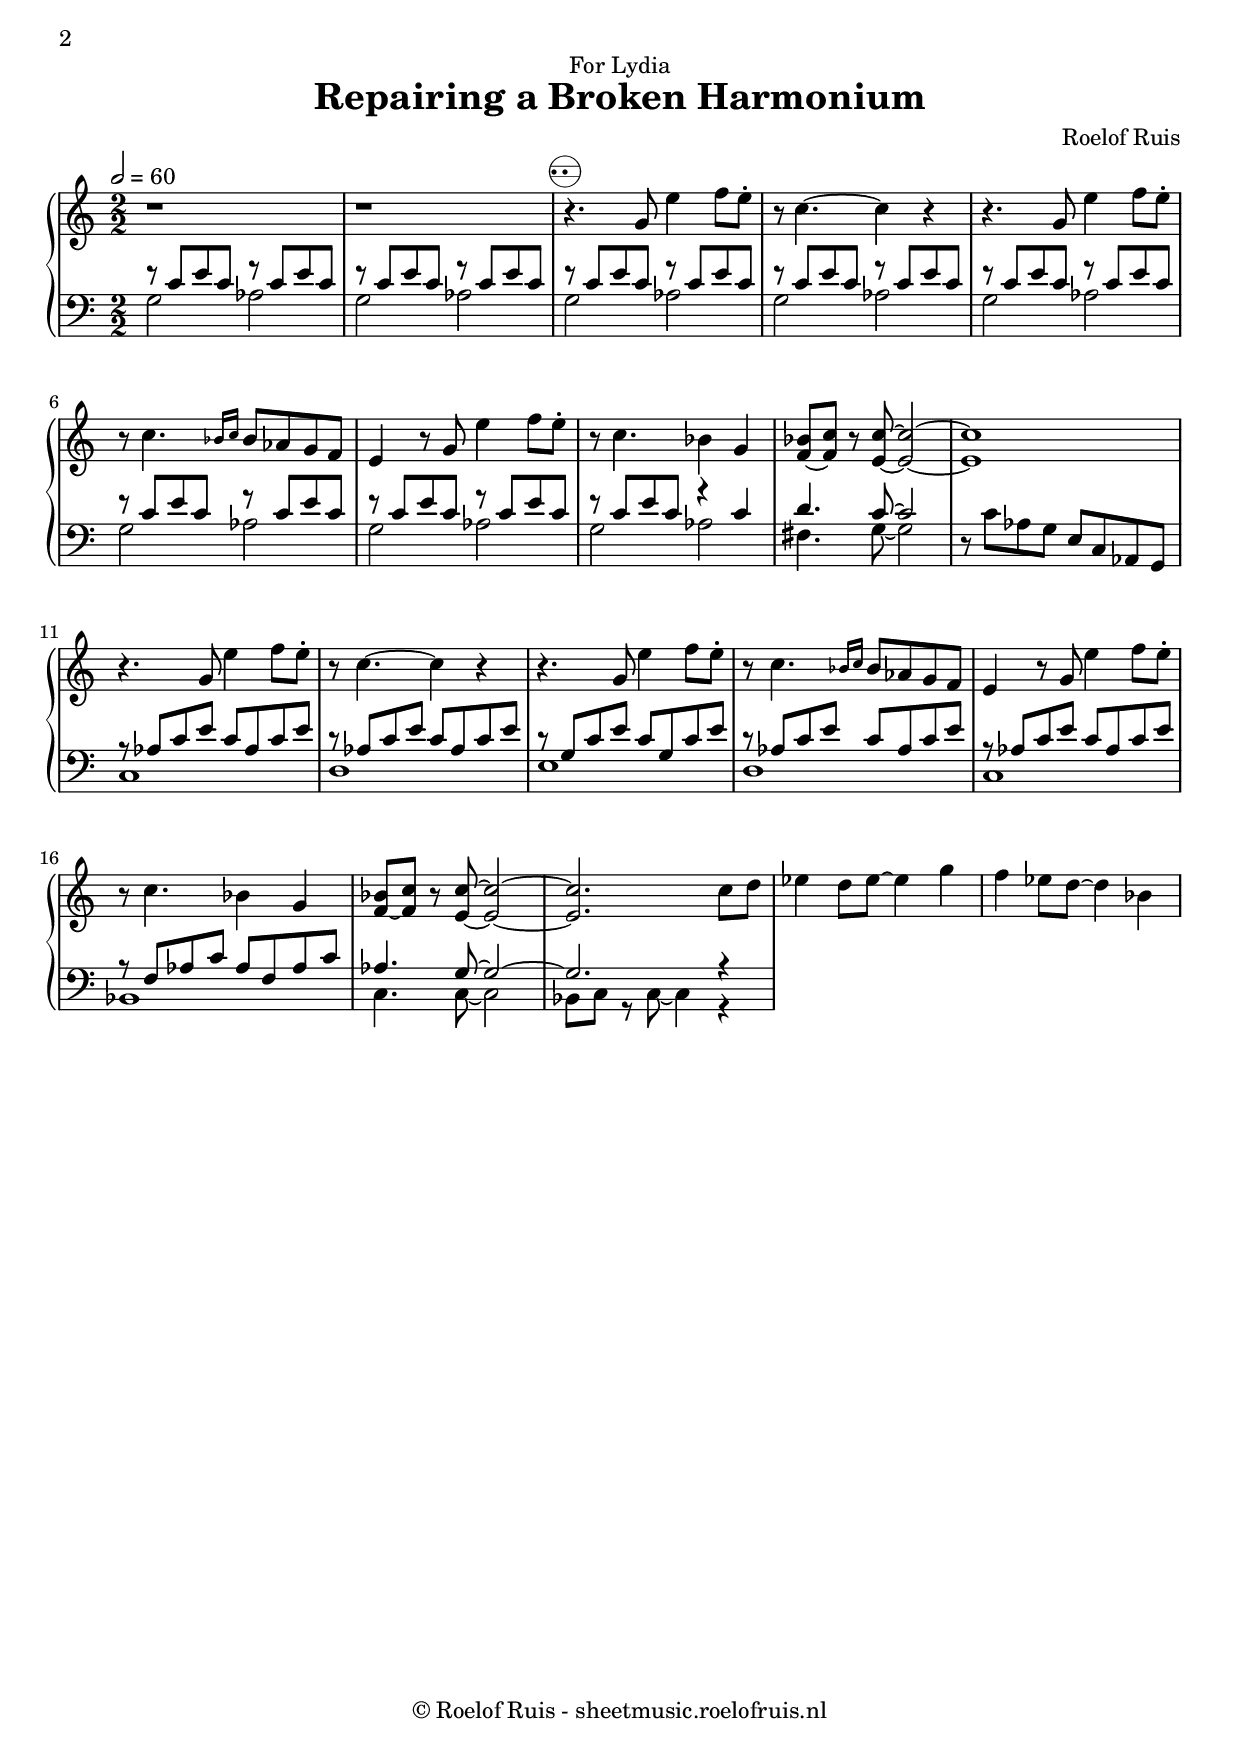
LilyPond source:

\version "2.20.0"

\version "2.20.0"

% ---- Bellows ----
out = ^\markup { \musicglyph #"accordion.pull" }
in = ^\markup { \musicglyph #"accordion.push" }

outsub = _\markup { \musicglyph #"accordion.pull" }
insub = _\markup { \musicglyph #"accordion.push" }

% ---- Basses ----
mj = ^\markup { \bold \magnify #0.8 { \roman M } }
mn = ^\markup { \bold \magnify #0.8 { \roman m } }
spt = ^\markup { \bold \magnify #0.8 { \roman 7 } }
vsp = ^\markup { \bold \magnify #0.8 { \roman v7 } }

bbass = _\markup {\box {\bold{BB}}}
sbass = _\markup {\box {\bold{SB}}}

% ---- Registers ----

eightva = \markup {\italic \translate #'(1.8 . 0) \raise #2 \magnify #0.8 {"8va"}}
loco    = \markup {\italic \translate #'(1.8 . 0) \raise #2 \magnify #0.8 {"loco"}}

dot = \markup {
  \musicglyph #"accordion.dot"
}

freebass = \markup {
  \musicglyph #"accordion.freebass"
}

discant = \markup {
  \musicglyph #"accordion.discant"
}

fbregz = ^\markup {
  \whiteout
  \combine
  \freebass
  \raise #0.5 \dot
}

fbrega = ^\markup {
  \whiteout
  \combine
  \freebass
  \raise #1.5 \dot
}

regz = ^\markup {
  \whiteout
  \combine
  \discant
  \raise #0.5 \dot
}

regez = ^\markup {
  \whiteout
  \combine
  \discant
    \combine
    \raise #0.5 \dot
    \eightva
}

rega = ^\markup {
  \whiteout
  \combine
  \discant
  \raise #1.5 \dot
}

regac = ^\markup {
  \whiteout
  \combine
  \discant
  \translate #'(-1 . 0) \raise #1.5 \dot
}

regzdba = ^\markup {
  \whiteout
  \combine
  \discant
  \combine
    \raise #0.5 \dot
    \combine
      \raise #1.5 \dot
      \translate #'(-1 . 0) \raise #1.5 \dot
}

regdbav = ^\markup {
  \whiteout
  \combine
  \discant
  \combine
    \raise #2.5 \dot
    \combine
      \raise #1.5 \dot
      \translate #'(-1 . 0) \raise #1.5 \dot
}

regav = ^\markup {
  \whiteout
  \combine
  \discant
  \combine
    \raise #2.5 \dot
    \raise #1.5 \dot
}

regdbaz = ^\markup {
  \whiteout
  \combine
  \discant
  \combine
    \raise #0.5 \dot
    \combine
      \raise #1.5 \dot
      \translate #'(-1 . 0) \raise #1.5 \dot
}

regdba = ^\markup {
  \whiteout
  \combine
  \discant
  \combine
    \raise #1.5 \dot
    \translate #'(-1 . 0) \raise #1.5 \dot
}

regza = ^\markup {
  \whiteout
  \combine
  \discant
  \combine
    \raise #0.5 \dot
    \raise #1.5 \dot
}

regeza = ^\markup {
  \whiteout
  \combine
  \discant
  \combine
    \raise #0.5 \dot
    \combine
      \raise #1.5 \dot
      \eightva
}

regzv = ^\markup {
  \whiteout
  \combine
  \discant
  \combine
    \raise #0.5 \dot
    \raise #2.5 \dot
}

regzav = ^\markup {
  \whiteout
  \combine
  \discant
  \combine
    \raise #2.5 \dot
    \combine
      \raise #1.5 \dot
      \raise #0.5 \dot
}

regezv = ^\markup {
  \whiteout
  \combine
  \discant
  \combine
    \raise #0.5 \dot
    \combine
      \raise #2.5 \dot
      \eightva
}

regzacv = ^\markup {
  \whiteout
  \combine
  \discant
  \combine
    \raise #2.5 \dot
    \combine
      \translate #'(-1 . 0) \raise #1.5 \dot
      \raise #0.5 \dot
}

regzacvl = ^\markup {
  \whiteout
  \combine
  \discant
  \combine
    \raise #2.5 \dot
    \combine
      \translate #'(-1 . 0) \raise #1.5 \dot
      \combine
        \raise # 0.5 \dot
        \loco
}

regzdbav = ^\markup {
  \whiteout
  \combine
  \discant
  \combine
    \raise #2.5 \dot
    \combine
      \raise #1.5 \dot
      \combine
      \translate #'(-1 . 0) \raise #1.5 \dot
      \raise #0.5 \dot
}









% ---- Other functionality ----

simile = \markup "simile"
subp = _\markup{ \italic sub \dynamic p }


options = {
  \numericTimeSignature
  \tempo 2 = 60
  \time 2/2
  \key c \major
}

staffRight = {
  \options
  \clef treble

  \relative c'' { 
    r1 |
    r1 |
    r4.\regdba g8 e'4 f8 e8-. |
    r8 c4.~ c4 r4 |
    r4. g8 e'4 f8 e8-. |
    r8 c4. \grace { bes16 c } bes8 as g f |
    e4 r8 g8 e'4 f8 e8-. |
    r8 c4. bes4 g |
    <bes f~>8 <c f,> r8 <c~ e,~>8 <c~ e,~>2 |
    <c e,>1 |
    
    r4. g8 e'4 f8 e-. |
    r8 c4.~ c4 r4 |
    r4. g8 e'4 f8 e-. |
    r8 c4. \grace { bes16 c } bes8 as g f |
    e4 r8 g8 e'4 f8 e8-. |
    r8 c4. bes4 g |
    <bes f~>8 <c f,> r8 <c~ e,~>8 <c~ e,~>2 |
    <c e,>2. c8 d |
    es4 d8 es8~ es4 g |
    f4 es8 d~ d4 bes |
    
  }
}

staffLeft = {
  \options
  \clef bass

  \relative c' {
    << { r8 c e c r8 c e c } \\ { g2 as2 } >> |
    << { r8 c e c r8 c e c } \\ { g2 as2 } >> |
    << { r8 c e c r8 c e c } \\ { g2 as2 } >> |
    << { r8 c e c r8 c e c } \\ { g2 as2 } >> |
    << { r8 c e c r8 c e c } \\ { g2 as2 } >> |
    << { r8 c e c r8 c e c } \\ { g2 as2 } >> |
    << { r8 c e c r8 c e c } \\ { g2 as2 } >> |
    << { r8 c e c r4 c4 } \\ { g2 as2 } >> |
    << { d4. c8~ c2 } \\ { fis,4. g8~ g2 } >> |
    r8 c8 as g e c as g |

    << { r8 as'8 c e c as c e } \\ { c,1 } >> |
    << { r8 as'8 c e c as c e } \\ { d,1 } >> |
    << { r8 g8 c e c g c e } \\ { e,1 } >> |
    << { r8 as8 c e c as c e } \\ { d,1 } >> |
    << { r8 as'8 c e c as c e } \\ { c,1 } >> |
    << { r8 f as c as f as c } \\ { bes,1 } >> |
    << { as'4. g8~ g2~ } \\ { c,4. c8~ c2 } >> |
    << { g'2. r4 } \\ { bes,8 c r8 c8~ c4 r4 } >> |
    
  }
}

dynamicsStaff = \new Dynamics {
  \time 4/4

  % add dynamics
}

\book {
  
  \header {
    title = "Repairing a Broken Harmonium"
    composer = "Roelof Ruis"
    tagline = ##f
    dedication = "For Lydia"
    instrumentName = "Accordion Solo"
    year = "2022"
    permission = "Licensed under the Creative Commons Attribution-NoDerivatives 4.0 International License."
    projecturl = "https://github.com/RoelofRuis/free-sheets"
    version = "November 2022"
  }

  \paper {
    %max-systems-per-page = 5
    %min-systems-per-page = 5
    %ragged-last-bottom = ##f

    indent = 0.0
    print-all-headers = ##t
    
    bookTitleMarkup = \markup {
      \column {
        \vspace #2
        \fill-line { \fontsize #2 \fromproperty #'header:dedication }
        \vspace #1
        \fill-line { \fontsize #8 \fromproperty #'header:title }
        \vspace #2
        \fill-line { \fontsize #6 \italic \fromproperty #'header:composer }
        \vspace #.5
        \fill-line { \fontsize #2 \fromproperty #'header:year }
        \vspace #3
        \fill-line { \fontsize #4 \fromproperty #'header:instrumentName }
        \vspace #30
        \override #'(line-width . 55)
        \fontsize #1
        \justify-field #'header:permission
        \vspace #1
        \vspace #4
        \justify { \char ##x00A9 Roelof Ruis \concat { " - Version " \fromproperty #'header:version } }
        \typewriter { \fromproperty #'header:projecturl }
      }
    }
    
    oddFooterMarkup = \markup {
      \fill-line {
        \center-column {
          \on-the-fly #part-first-page ""
          \on-the-fly #not-first-page \line { \char ##x00A9 Roelof Ruis - sheetmusic.roelofruis.nl }
        }
      }
    }  
  }

  \score {
    \header {
      breakbefore = ##t
    }

    \new PianoStaff <<
      \new Staff = "right" \with {midiInstrument = "harmonica"} \staffRight
      \dynamicsStaff
      \new Staff = "left" \with {midiInstrument = "harmonica"} \staffLeft
    >>

    \layout {}
    
    \midi {}
  }
}
